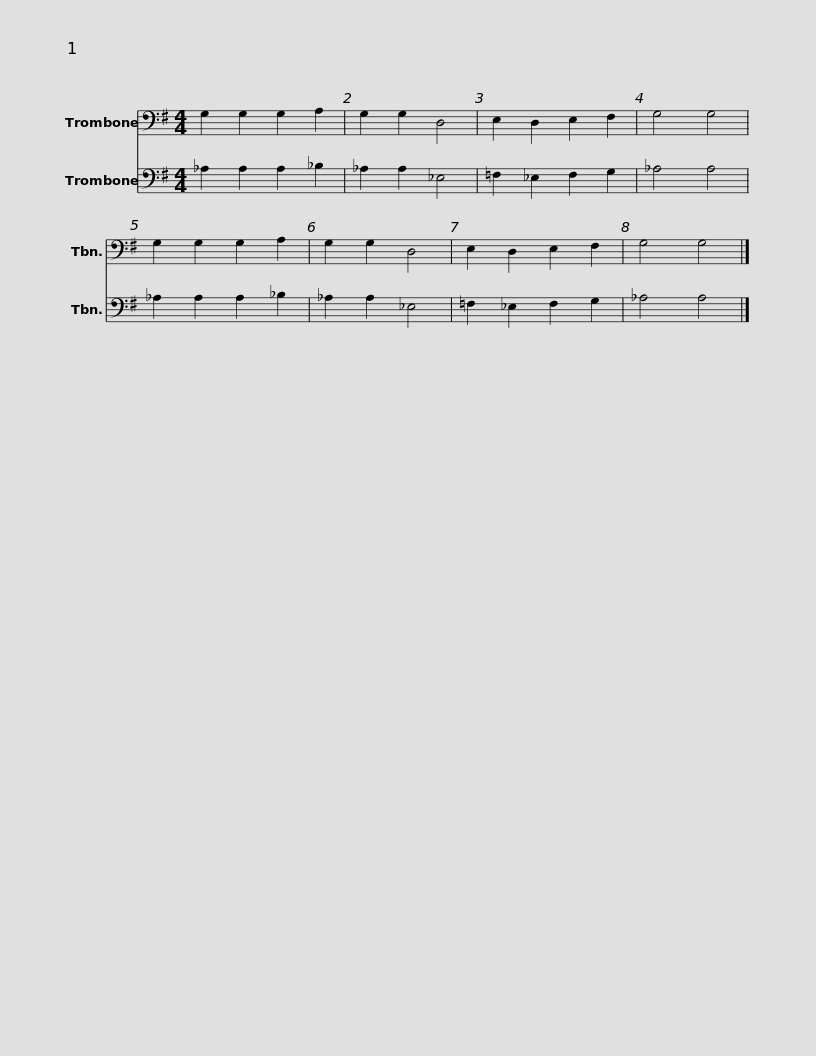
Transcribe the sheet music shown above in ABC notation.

X:1
%%score 1 2
L:1/8
M:4/4
I:linebreak $
K:G
V:1 bass
V:2 bass
V:1
 G,2 G,2 G,2 A,2 | G,2 G,2 D,4 | E,2 D,2 E,2 F,2 | G,4 G,4 | G,2 G,2 G,2 A,2 | %5
 G,2 G,2 D,4 | E,2 D,2 E,2 F,2 | G,4 G,4 |] %8
V:2
 _A,2 A,2 A,2 _B,2 | _A,2 A,2 _E,4 | =F,2 _E,2 F,2 G,2 | _A,4 A,4 | _A,2 A,2 A,2 _B,2 | %5
 _A,2 A,2 _E,4 | =F,2 _E,2 F,2 G,2 | _A,4 A,4 |] %8
